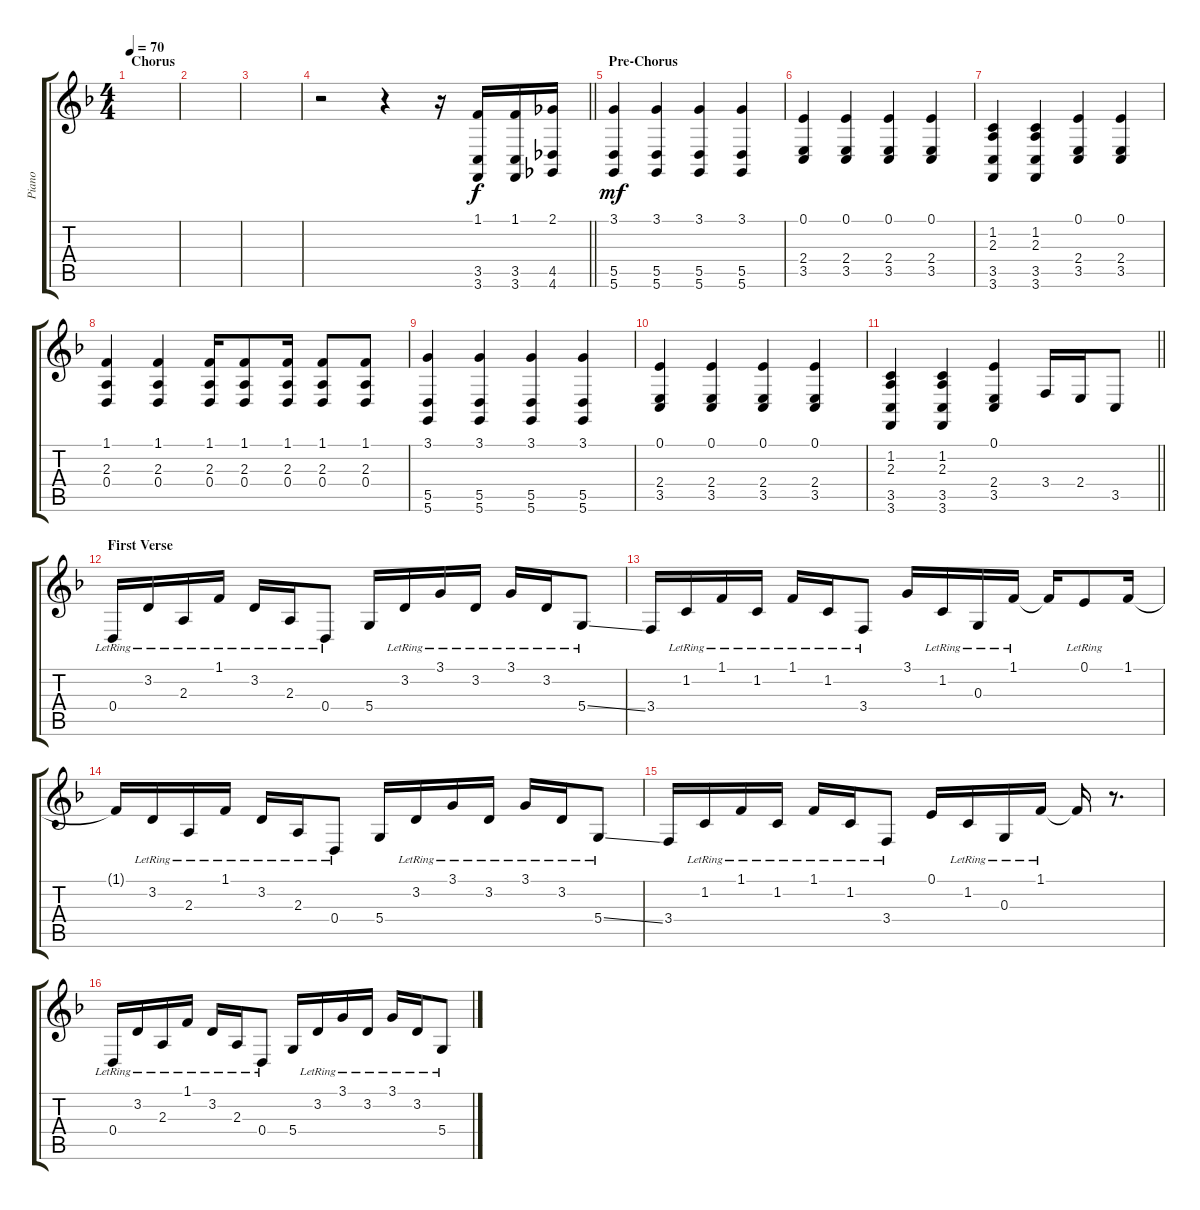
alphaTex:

\track ("Piano" "Piano") {instrument acousticgrandpiano}
\staff {score tabs}
\tuning (E4 B3 G3 D3 A2 D2) {hide}
\ts (4 4)
\section ("" "Chorus")
\tempo 70
\clef g2
\ks f
|
|
|
\barLineRight lightlight
r.2 r.4 r.16 (1.1 3.5 3.6).16 (1.1 3.5 3.6).16 (2.1 4.5 4.6).16 |
\section ("" "Pre-Chorus")
(3.1 5.5 5.6).4{dy mf} (3.1 5.5 5.6).4 (3.1 5.5 5.6).4 (3.1 5.5 5.6).4 |
(0.1 2.4 3.5).4 (0.1 2.4 3.5).4 (0.1 2.4 3.5).4 (0.1 2.4 3.5).4 |
(1.2 2.3 3.5 3.6).4 (1.2 2.3 3.5 3.6).4 (0.1 2.4 3.5).4 (0.1 2.4 3.5).4 |
(1.1 2.3 0.4).4 (1.1 2.3 0.4).4 (1.1 2.3 0.4).16 (1.1 2.3 0.4).8 (1.1 2.3 0.4).16 (1.1 2.3 0.4).8 (1.1 2.3 0.4).8 |
(3.1 5.5 5.6).4 (3.1 5.5 5.6).4 (3.1 5.5 5.6).4 (3.1 5.5 5.6).4 |
(0.1 2.4 3.5).4 (0.1 2.4 3.5).4 (0.1 2.4 3.5).4 (0.1 2.4 3.5).4 |
\barLineRight lightlight
(1.2 2.3 3.5 3.6).4 (1.2 2.3 3.5 3.6).4 (0.1 2.4 3.5).4 3.4.16 2.4.16 3.5.8 |
\section ("" "First Verse")
0.4{lr}.16 3.2{lr}.16 2.3{lr}.16 1.1{lr}.16 3.2{lr}.16 2.3{lr}.16 0.4{lr}.8 5.4.16 3.2{lr}.16 3.1{lr}.16 3.2{lr}.16 3.1{lr}.16 3.2{lr}.16 5.4{ss lr}.8 |
3.4.16 1.2{lr}.16 1.1{lr}.16 1.2{lr}.16 1.1{lr}.16 1.2{lr}.16 3.4{lr}.8 3.1.16 1.2{lr}.16 0.3{lr}.16 1.1{lr}.16 1.1{t}.16 0.1{lr}.8 1.1.16 |
1.1{t}.16 3.2{lr}.16 2.3{lr}.16 1.1{lr}.16 3.2{lr}.16 2.3{lr}.16 0.4{lr}.8 5.4.16 3.2{lr}.16 3.1{lr}.16 3.2{lr}.16 3.1{lr}.16 3.2{lr}.16 5.4{ss lr}.8 |
3.4.16 1.2{lr}.16 1.1{lr}.16 1.2{lr}.16 1.1{lr}.16 1.2{lr}.16 3.4{lr}.8 0.1.16 1.2{lr}.16 0.3{lr}.16 1.1{lr}.16 1.1{t}.16 r.8{d} |
0.4{lr}.16 3.2{lr}.16 2.3{lr}.16 1.1{lr}.16 3.2{lr}.16 2.3{lr}.16 0.4{lr}.8 5.4.16 3.2{lr}.16 3.1{lr}.16 3.2{lr}.16 3.1{lr}.16 3.2{lr}.16 5.4{ss lr}.8
